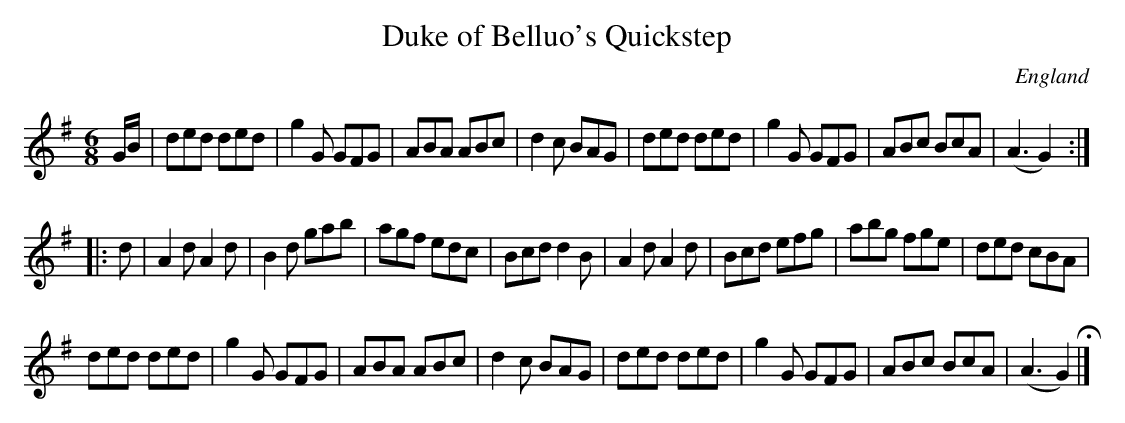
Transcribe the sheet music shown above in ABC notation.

X:1
T:Duke of Belluo's Quickstep
L:1/8
M:6/8
O:England
K:G
G/B/ |\
ded ded | g2G GFG | ABA ABc | d2c BAG |\
ded ded | g2G GFG | ABc BcA | (A3 G2) ::
d |\
A2d A2d | B2d gab | agf edc | Bcd d2B | \
A2d A2d | Bcd efg | abg fge | ded cBA |
ded ded | g2G GFG | ABA ABc | d2c BAG | \
ded ded | g2G GFG | ABc BcA | (A3 G2) H|]
